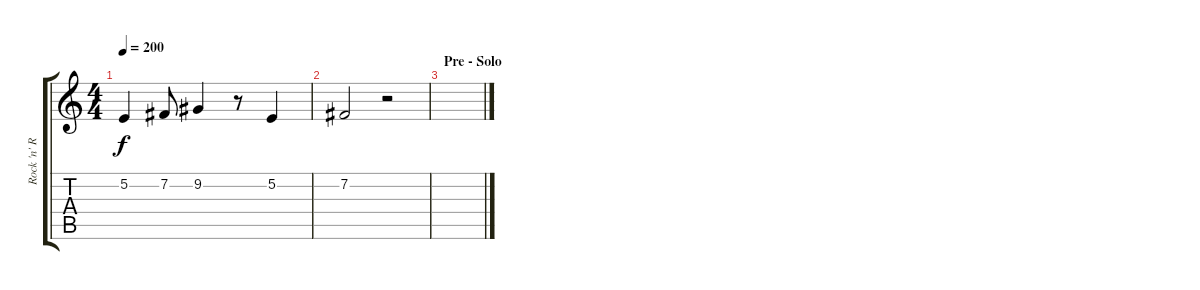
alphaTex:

\track ("Rock 'n' Rolf" "Rock 'n' R") {instrument lead2sawtooth}
\staff {score tabs}
\tuning (E4 B3 G3 D3 A2 E2) {hide}
\ts (4 4)
\tempo 200
\clef g2
\ks c
5.2.4{dy f} 7.2.8 9.2.4 r.8 5.2.4 |
7.2.2 r.2 |
\section ("" "Pre - Solo")
